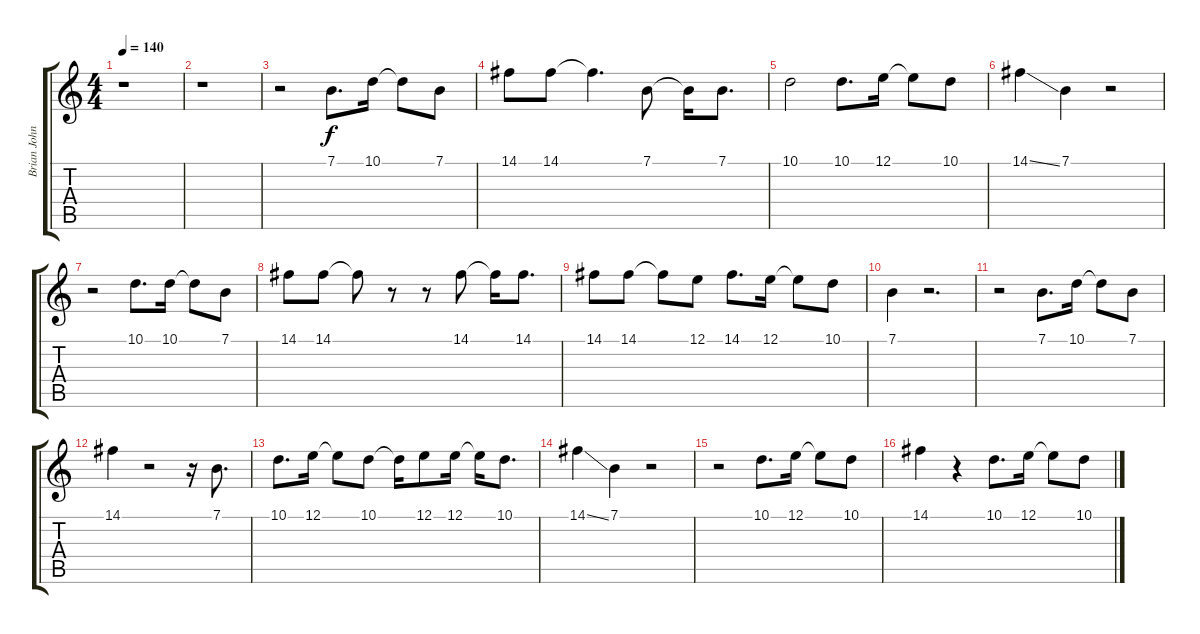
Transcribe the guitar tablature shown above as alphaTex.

\track ("Brian Johnson / Band - Vocals" "Brian John") {instrument tenorsax}
\staff {score tabs}
\tuning (E4 B3 G3 D3 A2 E2) {hide}
\ts (4 4)
\tempo 140
\clef g2
\ks c
r.1{dy f} |
r.1 |
r.2 7.1.8{d} 10.1.16 10.1{t}.8 7.1.8 |
14.1.8 14.1.8 14.1{t}.4{d} 7.1.8 7.1{t}.16 7.1.8{d} |
10.1.2 10.1.8{d} 12.1.16 12.1{t}.8 10.1.8 |
14.1{ss}.4 7.1.4 r.2 |
r.2 10.1.8{d} 10.1.16 10.1{t}.8 7.1.8 |
14.1.8 14.1.8 14.1{t}.8 r.8 r.8 14.1.8 14.1{t}.16 14.1.8{d} |
14.1.8 14.1.8 14.1{t}.8 12.1.8 14.1.8{d} 12.1.16 12.1{t}.8 10.1.8 |
7.1.4 r.2{d} |
r.2 7.1.8{d} 10.1.16 10.1{t}.8 7.1.8 |
14.1.4 r.2 r.16 7.1.8{d} |
10.1.8{d} 12.1.16 12.1{t}.8 10.1.8 10.1{t}.16 12.1.8 12.1.16 12.1{t}.16 10.1.8{d} |
14.1{ss}.4 7.1.4 r.2 |
r.2 10.1.8{d} 12.1.16 12.1{t}.8 10.1.8 |
14.1.4 r.4 10.1.8{d} 12.1.16 12.1{t}.8 10.1.8
